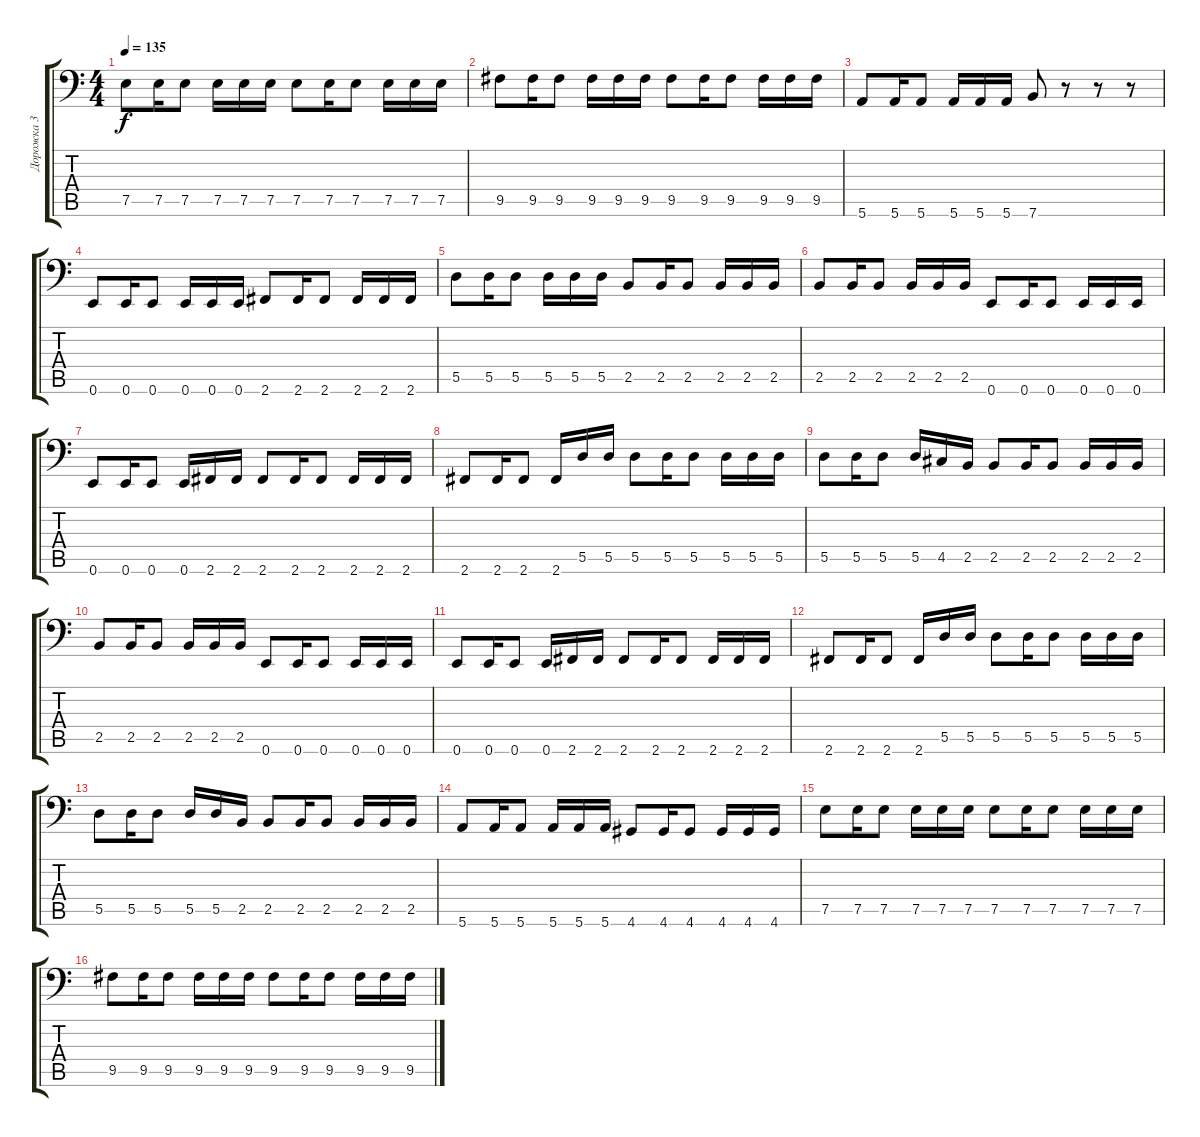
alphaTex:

\track ("Дорожка 3" "Дорожка 3") {instrument acousticbass}
\staff {score tabs}
\tuning (E3 B2 G2 D2 A1 E1) {hide}
\ts (4 4)
\tempo 135
\clef f4
\ks c
7.5.8{dy f} 7.5.16 7.5.8 7.5.16 7.5.16 7.5.16 7.5.8 7.5.16 7.5.8 7.5.16 7.5.16 7.5.16 |
9.5.8 9.5.16 9.5.8 9.5.16 9.5.16 9.5.16 9.5.8 9.5.16 9.5.8 9.5.16 9.5.16 9.5.16 |
5.6.8 5.6.16 5.6.8 5.6.16 5.6.16 5.6.16 7.6.8 r.8 r.8 r.8 |
0.6.8 0.6.16 0.6.8 0.6.16 0.6.16 0.6.16 2.6.8 2.6.16 2.6.8 2.6.16 2.6.16 2.6.16 |
5.5.8 5.5.16 5.5.8 5.5.16 5.5.16 5.5.16 2.5.8 2.5.16 2.5.8 2.5.16 2.5.16 2.5.16 |
2.5.8 2.5.16 2.5.8 2.5.16 2.5.16 2.5.16 0.6.8 0.6.16 0.6.8 0.6.16 0.6.16 0.6.16 |
0.6.8 0.6.16 0.6.8 0.6.16 2.6.16 2.6.16 2.6.8 2.6.16 2.6.8 2.6.16 2.6.16 2.6.16 |
2.6.8 2.6.16 2.6.8 2.6.16 5.5.16 5.5.16 5.5.8 5.5.16 5.5.8 5.5.16 5.5.16 5.5.16 |
5.5.8 5.5.16 5.5.8 5.5.16 4.5.16 2.5.16 2.5.8 2.5.16 2.5.8 2.5.16 2.5.16 2.5.16 |
2.5.8 2.5.16 2.5.8 2.5.16 2.5.16 2.5.16 0.6.8 0.6.16 0.6.8 0.6.16 0.6.16 0.6.16 |
0.6.8 0.6.16 0.6.8 0.6.16 2.6.16 2.6.16 2.6.8 2.6.16 2.6.8 2.6.16 2.6.16 2.6.16 |
2.6.8 2.6.16 2.6.8 2.6.16 5.5.16 5.5.16 5.5.8 5.5.16 5.5.8 5.5.16 5.5.16 5.5.16 |
5.5.8 5.5.16 5.5.8 5.5.16 5.5.16 2.5.16 2.5.8 2.5.16 2.5.8 2.5.16 2.5.16 2.5.16 |
5.6.8 5.6.16 5.6.8 5.6.16 5.6.16 5.6.16 4.6.8 4.6.16 4.6.8 4.6.16 4.6.16 4.6.16 |
7.5.8 7.5.16 7.5.8 7.5.16 7.5.16 7.5.16 7.5.8 7.5.16 7.5.8 7.5.16 7.5.16 7.5.16 |
9.5.8 9.5.16 9.5.8 9.5.16 9.5.16 9.5.16 9.5.8 9.5.16 9.5.8 9.5.16 9.5.16 9.5.16
